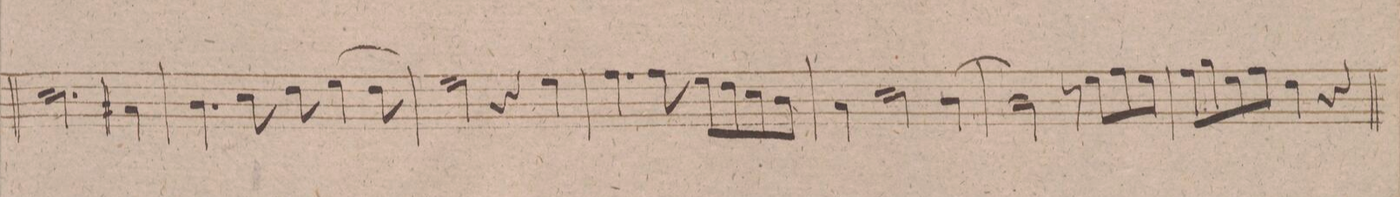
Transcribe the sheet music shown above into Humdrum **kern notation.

**kern	**dynam
*I"Violino 1mo	*
*clefG2	*
*k[f#c#g#d#]	*
*met(c)	*
*M4/4	*
2.cc#\	.
4a#X\	.
=208	=208
4.b\	.
8cc#\	.
8dd#\	.
(>4ee\	.
8dd#\)	.
=209	=209
2ee\	.
4r	.
4ee\	.
=210	=210
4.ff#\	.
8ff#\	.
8ee\L	.
8dd#\	.
8cc#\	.
8b\J	.
=211	=211
4a\	.
2cc#\	.
[4b\	.
=212	=212
2b\]	.
8r	.
8ee\L	.
8ff#\	.
8ee\J	.
=213	=213
8ff#\L	.
8gg#\	.
8ee\	.
8ff#\J	.
4dd#\	.
4r	.
=214	=214
*-	*-
